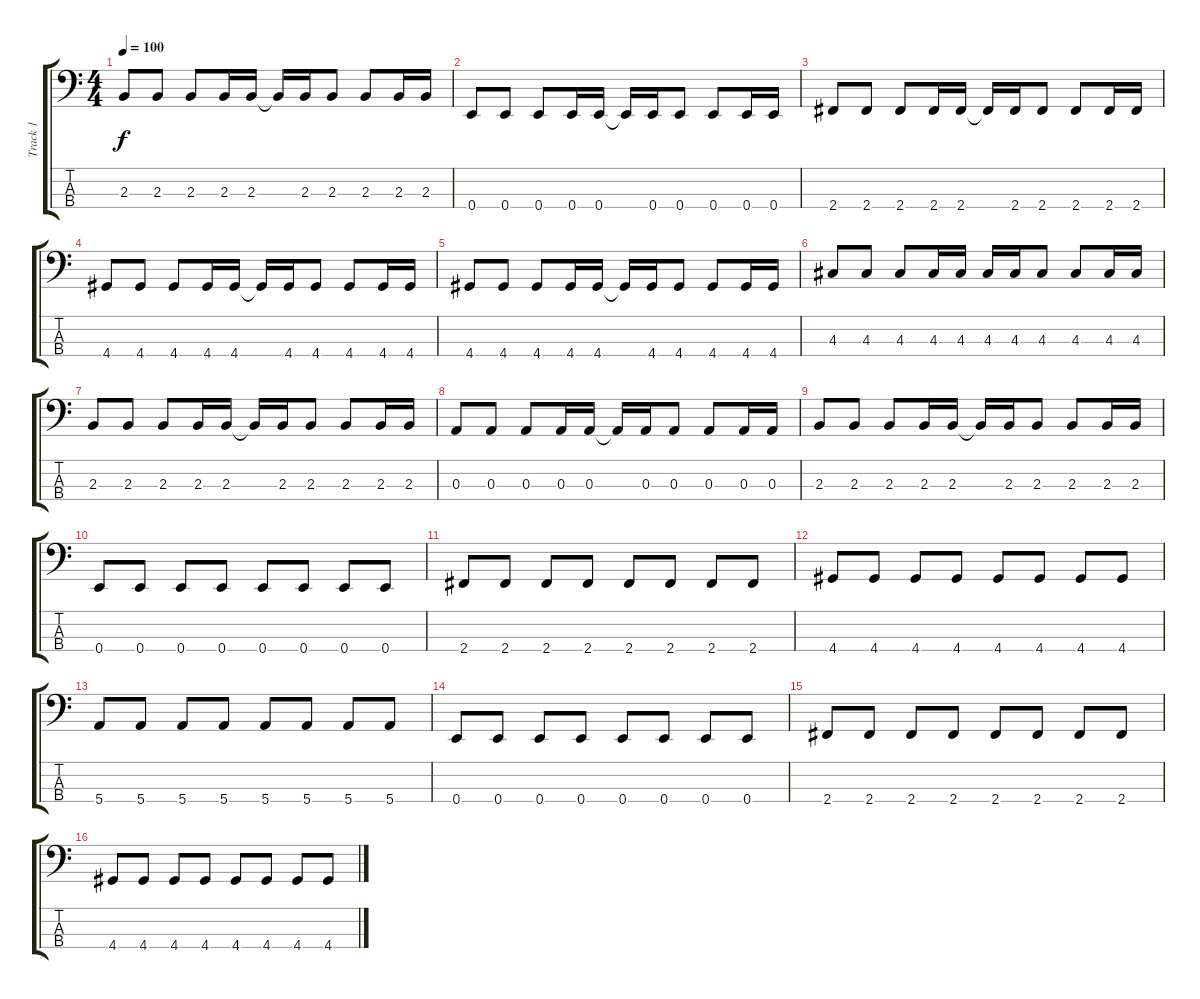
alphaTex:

\track ("Track 1" "Track 1") {instrument electricbassfinger}
\staff {score tabs}
\tuning (G2 D2 A1 E1) {hide}
\ts (4 4)
\tempo 100
\clef f4
\ks c
2.3.8{dy f} 2.3.8 2.3.8 2.3.16 2.3.16 2.3{t}.16 2.3.16 2.3.8 2.3.8 2.3.16 2.3.16 |
0.4.8 0.4.8 0.4.8 0.4.16 0.4.16 0.4{t}.16 0.4.16 0.4.8 0.4.8 0.4.16 0.4.16 |
2.4.8 2.4.8 2.4.8 2.4.16 2.4.16 2.4{t}.16 2.4.16 2.4.8 2.4.8 2.4.16 2.4.16 |
4.4.8 4.4.8 4.4.8 4.4.16 4.4.16 4.4{t}.16 4.4.16 4.4.8 4.4.8 4.4.16 4.4.16 |
4.4.8 4.4.8 4.4.8 4.4.16 4.4.16 4.4{t}.16 4.4.16 4.4.8 4.4.8 4.4.16 4.4.16 |
4.3.8 4.3.8 4.3.8 4.3.16 4.3.16 4.3.16 4.3.16 4.3.8 4.3.8 4.3.16 4.3.16 |
2.3.8 2.3.8 2.3.8 2.3.16 2.3.16 2.3{t}.16 2.3.16 2.3.8 2.3.8 2.3.16 2.3.16 |
0.3.8 0.3.8 0.3.8 0.3.16 0.3.16 0.3{t}.16 0.3.16 0.3.8 0.3.8 0.3.16 0.3.16 |
2.3.8 2.3.8 2.3.8 2.3.16 2.3.16 2.3{t}.16 2.3.16 2.3.8 2.3.8 2.3.16 2.3.16 |
0.4.8 0.4.8 0.4.8 0.4.8 0.4.8 0.4.8 0.4.8 0.4.8 |
2.4.8 2.4.8 2.4.8 2.4.8 2.4.8 2.4.8 2.4.8 2.4.8 |
4.4.8 4.4.8 4.4.8 4.4.8 4.4.8 4.4.8 4.4.8 4.4.8 |
5.4.8 5.4.8 5.4.8 5.4.8 5.4.8 5.4.8 5.4.8 5.4.8 |
0.4.8 0.4.8 0.4.8 0.4.8 0.4.8 0.4.8 0.4.8 0.4.8 |
2.4.8 2.4.8 2.4.8 2.4.8 2.4.8 2.4.8 2.4.8 2.4.8 |
4.4.8 4.4.8 4.4.8 4.4.8 4.4.8 4.4.8 4.4.8 4.4.8
